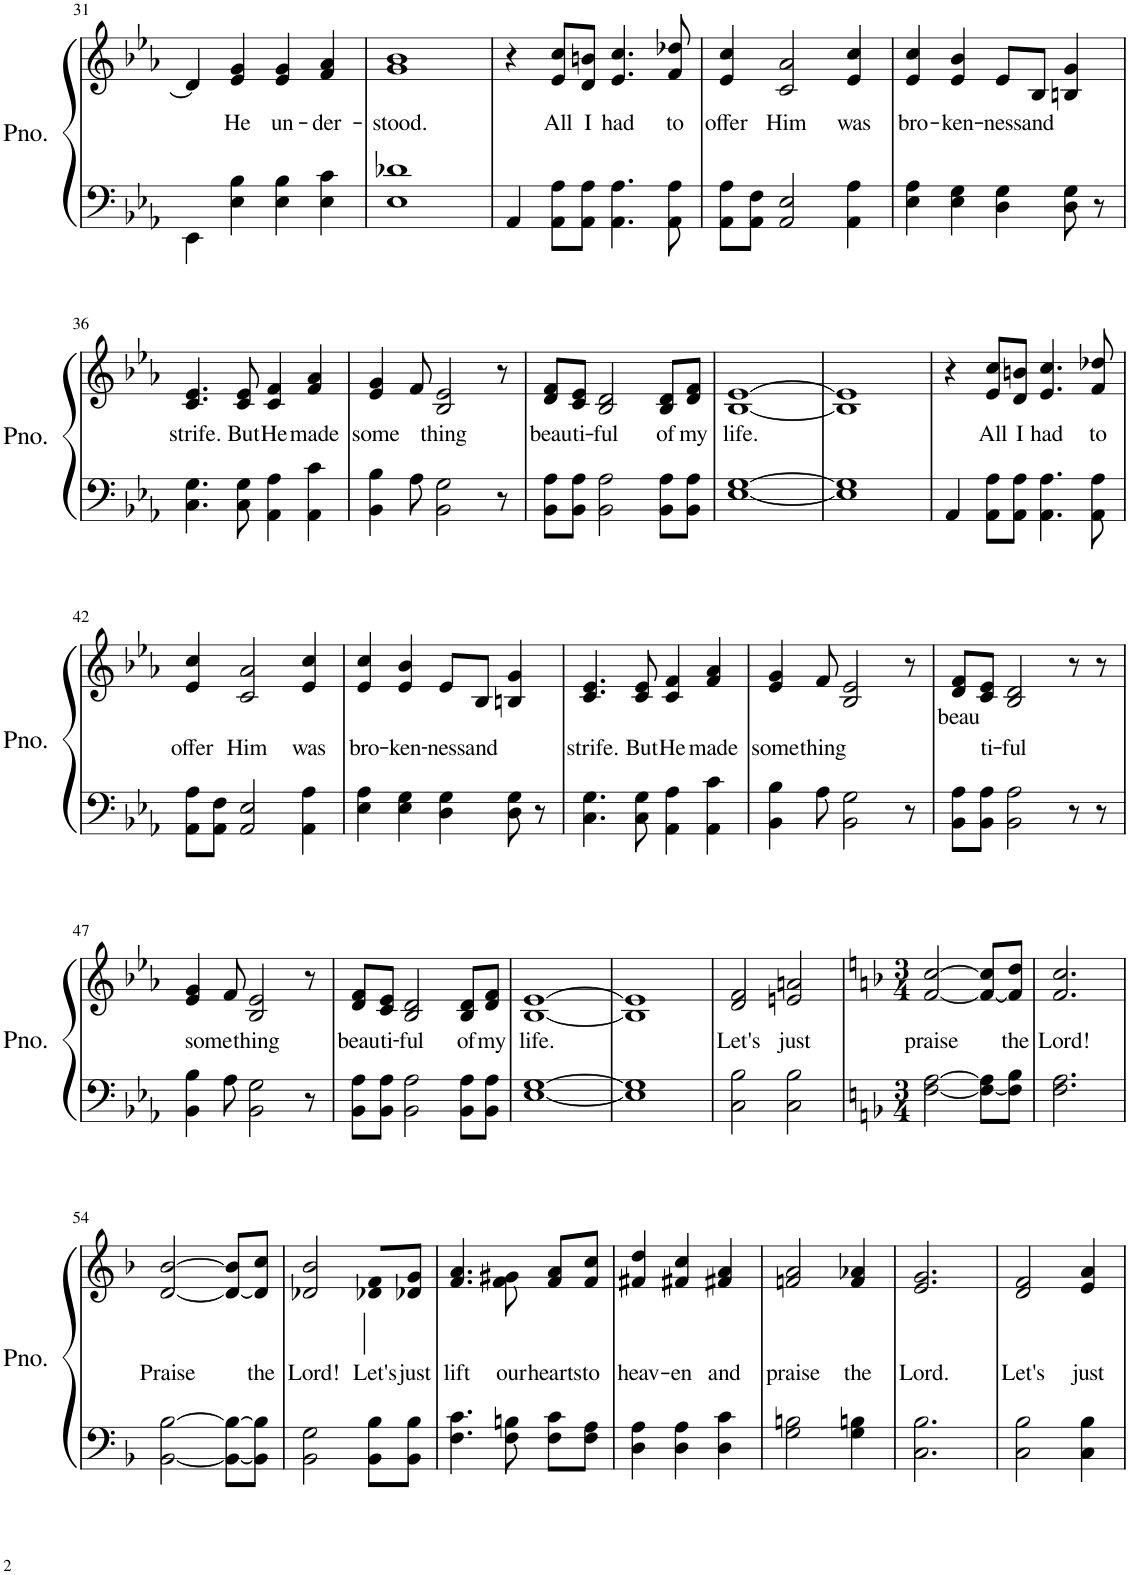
**kern	**kern	**text
*part1	*part1	*part1
*staff2	*staff1	*staff1
*I"Piano	*	*
*I'Pno.	*	*
!!LO:PB:g=z
*clefF4	*clefG2	*
*k[b-e-a-]	*k[b-e-a-]	*
*M4/4	*M4/4	*
=31	=31	=31
4EE-\	4d/]	.
!	!	!LO:LY:b
4E-\ 4B-\	4e-/ 4g/	He
!	!	!LO:LY:b
4E-\ 4B-\	4e-/ 4g/	un-
!	!	!LO:LY:b
4E-\ 4c\	4f/ 4a-/	-der-
=32	=32	=32
!	!	!LO:LY:b
1E- 1d-X	1g 1b-	-stood.
=33	=33	=33
4AA-/	4r	.
!	!	!LO:LY:b
8AA-\ 8A-\L	8e-/ 8cc/L	All
!	!	!LO:LY:b
8AA-\ 8A-\J	8d/ 8bn/J	I
!	!	!LO:LY:b
4.AA-\ 4.A-\	4.e-/ 4.cc/	had
!	!	!LO:LY:b
8AA-\ 8A-\	8f/ 8dd-X/	to
=34	=34	=34
!	!	!LO:LY:b
8AA-\ 8A-\L	4e-/ 4cc/	offer
8AA-\ 8F\J	.	.
!	!	!LO:LY:b
2AA-/ 2E-/	2c/ 2a-/	Him
!	!	!LO:LY:b
4AA-\ 4A-\	4e-/ 4cc/	was
=35	=35	=35
!	!	!LO:LY:b
4E-\ 4A-\	4e-/ 4cc/	bro-
!	!	!LO:LY:b
4E-\ 4G\	4e-/ 4b-/	-ken-
!	!	!LO:LY:b
4D\ 4G\	8e-/L	-ness
!	!	!LO:LY:b
.	8B-/J	and
8D\ 8G\	4Bn/ 4g/	.
8r	.	.
!!LO:LB:g=z
=36	=36	=36
!	!	!LO:LY:b
4.C\ 4.G\	4.c/ 4.e-/	strife.
!	!	!LO:LY:b
8C\ 8G\	8c/ 8e-/	But
!	!	!LO:LY:b
4AA-\ 4A-\	4c/ 4f/	He
!	!	!LO:LY:b
4AA-\ 4c\	4f/ 4a-/	made
=37	=37	=37
!	!	!LO:LY:b
4BB-\ 4B-\	4e-/ 4g/	some
8A-\	8f/	.
!	!	!LO:LY:b
2BB-\ 2G\	2B-/ 2e-/	thing
8r	8r	.
=38	=38	=38
!	!	!LO:LY:b
8BB-\ 8A-\L	8d/ 8f/L	beau-
!	!	!LO:LY:b
8BB-\ 8A-\J	8c/ 8e-/J	-ti-
!	!	!LO:LY:b
2BB-\ 2A-\	2B-/ 2d/	-ful
!	!	!LO:LY:b
8BB-\ 8A-\L	8B-/ 8d/L	of
!	!	!LO:LY:b
8BB-\ 8A-\J	8d/ 8f/J	my
=39	=39	=39
!	!	!LO:LY:b
[1E- [1G	[1B- [1e-	life.
=40	=40	=40
1E-] 1G]	1B-] 1e-]	.
=41	=41	=41
4AA-/	4r	.
!	!	!LO:LY:b
8AA-\ 8A-\L	8e-/ 8cc/L	All
!	!	!LO:LY:b
8AA-\ 8A-\J	8d/ 8bn/J	I
!	!	!LO:LY:b
4.AA-\ 4.A-\	4.e-/ 4.cc/	had
!	!	!LO:LY:b
8AA-\ 8A-\	8f/ 8dd-X/	to
!!LO:LB:g=z
=42	=42	=42
!	!	!LO:LY:b
8AA-\ 8A-\L	4e-/ 4cc/	offer
8AA-\ 8F\J	.	.
!	!	!LO:LY:b
2AA-/ 2E-/	2c/ 2a-/	Him
!	!	!LO:LY:b
4AA-\ 4A-\	4e-/ 4cc/	was
=43	=43	=43
!	!	!LO:LY:b
4E-\ 4A-\	4e-/ 4cc/	bro-
!	!	!LO:LY:b
4E-\ 4G\	4e-/ 4b-/	-ken-
!	!	!LO:LY:b
4D\ 4G\	8e-/L	-ness
!	!	!LO:LY:b
.	8B-/J	and
8D\ 8G\	4Bn/ 4g/	.
8r	.	.
=44	=44	=44
!	!	!LO:LY:b
4.C\ 4.G\	4.c/ 4.e-/	strife.
!	!	!LO:LY:b
8C\ 8G\	8c/ 8e-/	But
!	!	!LO:LY:b
4AA-\ 4A-\	4c/ 4f/	He
!	!	!LO:LY:b
4AA-\ 4c\	4f/ 4a-/	made
=45	=45	=45
!	!	!LO:LY:b
4BB-\ 4B-\	4e-/ 4g/	some-
!	!	!LO:LY:b
8A-\	8f/	-thing
2BB-\ 2G\	2B-/ 2e-/	.
8r	8r	.
=46	=46	=46
!	!	!LO:LY:b
8BB-\ 8A-\L	8d/ 8f/L	beau-
!	!	!LO:LY:b
8BB-\ 8A-\J	8c/ 8e-/J	-ti-
!	!	!LO:LY:b
2BB-\ 2A-\	2B-/ 2d/	-ful
8r	8r	.
8r	8r	.
!!LO:LB:g=z
=47	=47	=47
!	!	!LO:LY:b
4BB-\ 4B-\	4e-/ 4g/	some-
8A-\	8f/	.
!	!	!LO:LY:b
2BB-\ 2G\	2B-/ 2e-/	-thing
8r	8r	.
=48	=48	=48
!	!	!LO:LY:b
8BB-\ 8A-\L	8d/ 8f/L	beau-
!	!	!LO:LY:b
8BB-\ 8A-\J	8c/ 8e-/J	-ti-
!	!	!LO:LY:b
2BB-\ 2A-\	2B-/ 2d/	-ful
!	!	!LO:LY:b
8BB-\ 8A-\L	8B-/ 8d/L	of
!	!	!LO:LY:b
8BB-\ 8A-\J	8d/ 8f/J	my
=49	=49	=49
!	!	!LO:LY:b
[1E- [1G	[1B- [1e-	life.
=50	=50	=50
1E-] 1G]	1B-] 1e-]	.
=51	=51	=51
!	!	!LO:LY:b
2C\ 2B-\	2d/ 2f/	Let's
!	!	!LO:LY:b
2C\ 2B-\	2en/ 2an/	just
=52	=52	=52
*k[b-]	*k[b-]	*
*M3/4	*M3/4	*
!	!	!LO:LY:b
[2F\ [2A\	[2f/ [2cc/	praise
8F\_ 8A\]L	8f/_ 8cc/]L	.
!	!	!LO:LY:b
8F\] 8B-\J	8f/] 8dd/J	the
=53	=53	=53
!	!	!LO:LY:b
2.F\ 2.A\	2.f/ 2.cc/	Lord!
!!LO:LB:g=z
=54	=54	=54
!	!	!LO:LY:b
[2BB-\ [2B-\	[2d/ [2b-/	Praise
8BB-\_ 8B-\_L	8d/_ 8b-/]L	.
!	!	!LO:LY:b
8BB-\] 8B-\]J	8d/] 8cc/J	the
=55	=55	=55
!	!	!LO:LY:b
2BB-\ 2G\	2d-X/ 2b-/	Lord!
!	!	!LO:LY:b
8BB-\ 8B-\L	8d-X/ 8f/L	Let's
!	!	!LO:LY:b
8BB-\ 8B-\J	8d-X/ 8g/J	just
=56	=56	=56
!	!	!LO:LY:b
4.F\ 4.c\	4.f/ 4.a/	lift
!	!	!LO:LY:b
8F\ 8Bn\	8f\ 8g#X\	our
!	!	!LO:LY:b
8F\ 8c\L	8f/ 8a/L	hearts
!	!	!LO:LY:b
8F\ 8A\J	8f/ 8cc/J	to
=57	=57	=57
!	!	!LO:LY:b
4D\ 4A\	4f#X/ 4dd/	heav-
!	!	!LO:LY:b
4D\ 4A\	4f#X/ 4cc/	-en
!	!	!LO:LY:b
4D\ 4c\	4f#X/ 4a/	and
=58	=58	=58
!	!	!LO:LY:b
2G\ 2Bn\	2fn/ 2a/	praise
!	!	!LO:LY:b
4G\ 4Bn\	4f/ 4a-X/	the
=59	=59	=59
!	!	!LO:LY:b
2.C\ 2.B-\	2.e/ 2.g/	Lord.
=60	=60	=60
!	!	!LO:LY:b
2C\ 2B-\	2d/ 2f/	Let's
!	!	!LO:LY:b
4C\ 4B-\	4e/ 4a/	just
=	=	=
*-	*-	*-
